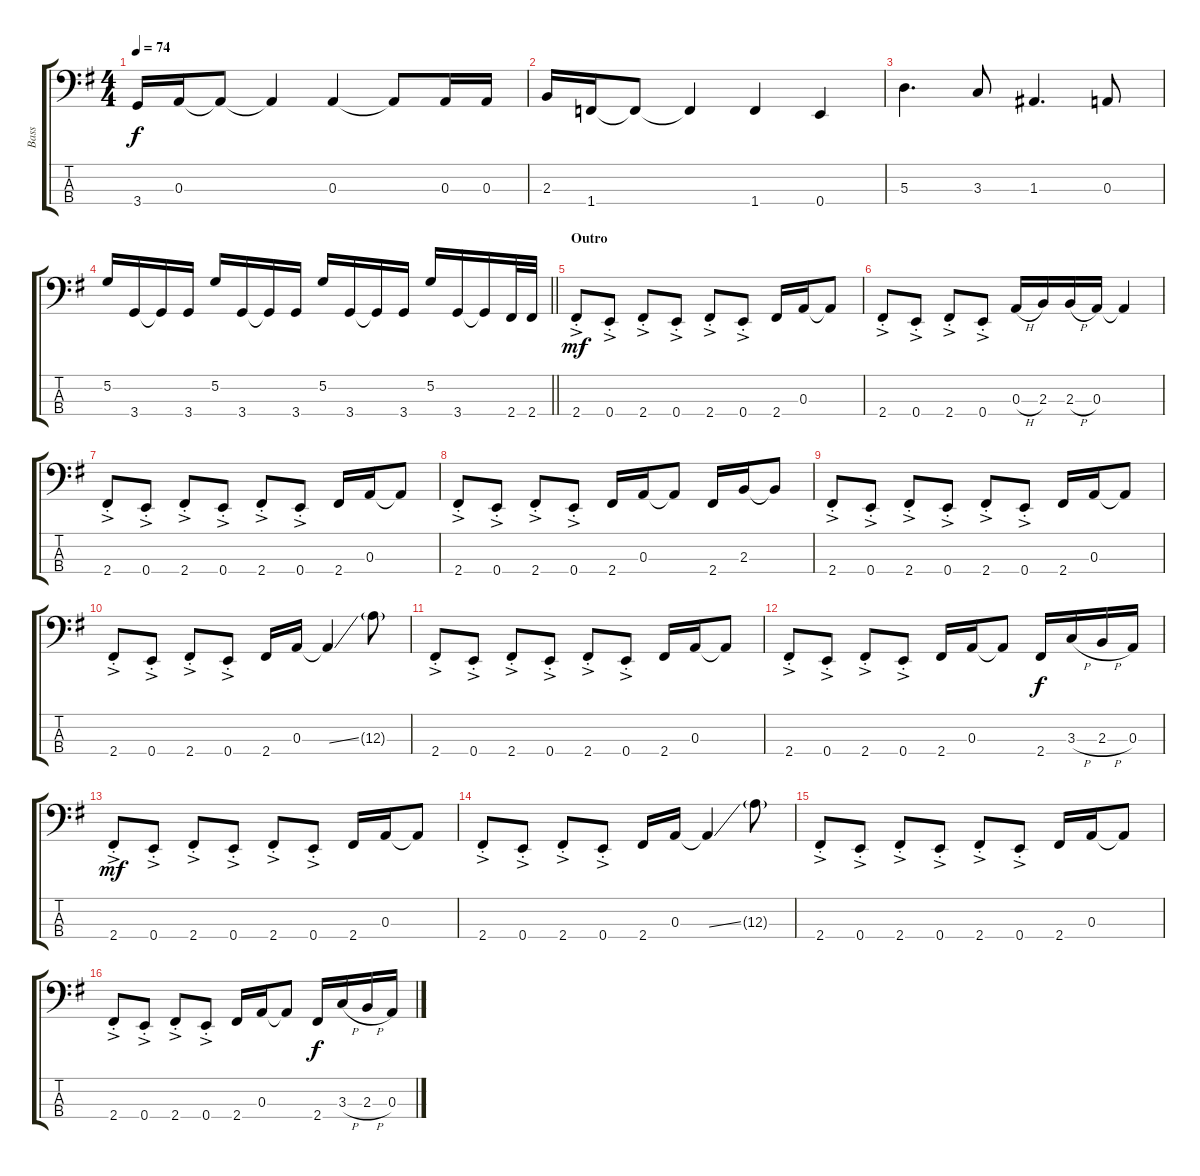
\track ("Bass" "Bass") {instrument synthbass1}
\staff {score tabs}
\tuning (G2 D2 A1 E1) {hide}
\ts (4 4)
\tempo 74
\clef f4
\ks g
3.4.16{dy f} 0.3.16 0.3{t}.8 0.3{t}.4 0.3.4 0.3{t}.8 0.3.16 0.3.16 |
2.3.16 1.4.16 1.4{t}.8 1.4{t}.4 1.4.4 0.4.4 |
5.3.4{d} 3.3.8 1.3.4{d} 0.3.8 |
\barLineRight lightlight
5.2.16 3.4.16 3.4{t}.16 3.4.16 5.2.16 3.4.16 3.4{t}.16 3.4.16 5.2.16 3.4.16 3.4{t}.16 3.4.16 5.2.16 3.4.16 3.4{t}.16 2.4.32 2.4.32 |
\section ("" "Outro")
2.4{ac st}.8{dy mf} 0.4{ac st}.8 2.4{ac st}.8 0.4{ac st}.8 2.4{ac st}.8 0.4{ac st}.8 2.4.16 0.3.16 0.3{t}.8 |
2.4{ac st}.8 0.4{ac st}.8 2.4{ac st}.8 0.4{ac st}.8 0.3{h}.16 2.3.16 2.3{h}.16 0.3.16 0.3{t}.4 |
2.4{ac st}.8 0.4{ac st}.8 2.4{ac st}.8 0.4{ac st}.8 2.4{ac st}.8 0.4{ac st}.8 2.4.16 0.3.16 0.3{t}.8 |
2.4{ac st}.8 0.4{ac st}.8 2.4{ac st}.8 0.4{ac st}.8 2.4.16 0.3.16 0.3{t}.8 2.4.16 2.3.16 2.3{t}.8 |
2.4{ac st}.8 0.4{ac st}.8 2.4{ac st}.8 0.4{ac st}.8 2.4{ac st}.8 0.4{ac st}.8 2.4.16 0.3.16 0.3{t}.8 |
2.4{ac st}.8 0.4{ac st}.8 2.4{ac st}.8 0.4{ac st}.8 2.4.16 0.3.16 0.3{ss t}.4 12.3{g}.8 |
2.4{ac st}.8 0.4{ac st}.8 2.4{ac st}.8 0.4{ac st}.8 2.4{ac st}.8 0.4{ac st}.8 2.4.16 0.3.16 0.3{t}.8 |
2.4{ac st}.8 0.4{ac st}.8 2.4{ac st}.8 0.4{ac st}.8 2.4.16 0.3.16 0.3{t}.8 2.4.16{dy f} 3.3{h}.16 2.3{h}.16 0.3.16 |
2.4{ac st}.8{dy mf} 0.4{ac st}.8 2.4{ac st}.8 0.4{ac st}.8 2.4{ac st}.8 0.4{ac st}.8 2.4.16 0.3.16 0.3{t}.8 |
2.4{ac st}.8 0.4{ac st}.8 2.4{ac st}.8 0.4{ac st}.8 2.4.16 0.3.16 0.3{ss t}.4 12.3{g}.8 |
2.4{ac st}.8 0.4{ac st}.8 2.4{ac st}.8 0.4{ac st}.8 2.4{ac st}.8 0.4{ac st}.8 2.4.16 0.3.16 0.3{t}.8 |
2.4{ac st}.8 0.4{ac st}.8 2.4{ac st}.8 0.4{ac st}.8 2.4.16 0.3.16 0.3{t}.8 2.4.16{dy f} 3.3{h}.16 2.3{h}.16 0.3.16
